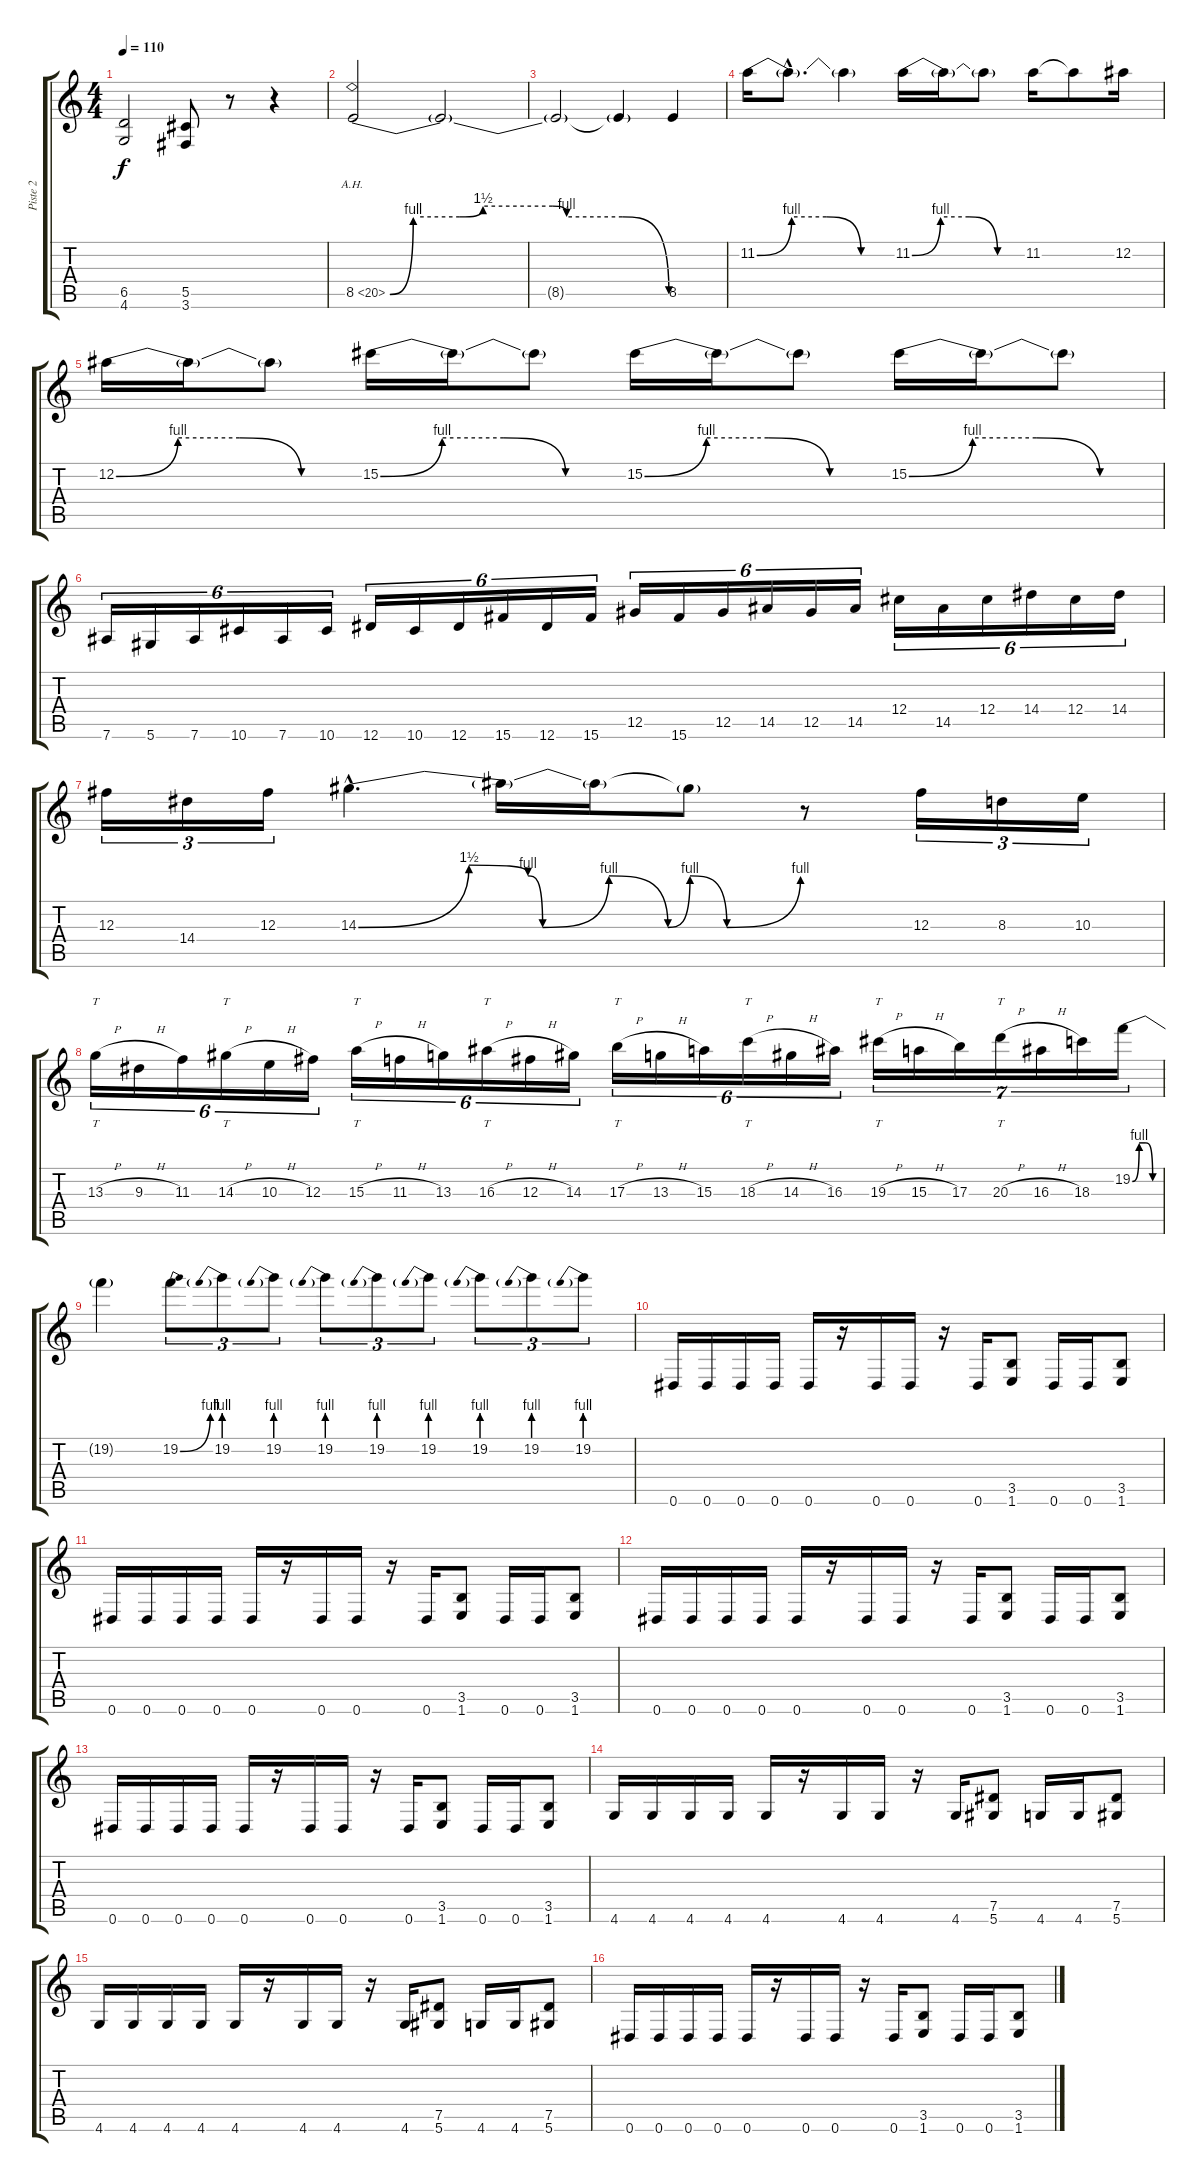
\track ("Piste 2" "Piste 2") {instrument distortionguitar}
\staff {score tabs}
\tuning (Eb4 Bb3 Gb3 Db3 Ab2 Eb2) {hide}
\ts (4 4)
\tempo 110
\clef g2
\ks c
(6.5 4.6).2{dy f} (5.5 3.6).8 r.8 r.4 |
8.5{be (custom 0 0 5 4 15 4 20 6 35 6 38 4 50 4 60 0) ah 12}.2{instrument guitarharmonics} 8.5{t}.2 |
8.5{t}.2 8.5{t}.4{instrument distortionguitar} 8.5.4 |
11.2{be (custom 0 0 15 4 30 4 45 0 60 0)}.16 11.2{hac t}.8{d} 11.2{t}.4 11.2{be (custom 0 0 15 4 30 4 45 0 60 0)}.16 11.2{t}.16 11.2{t}.8 11.2.16 11.2{t}.8 12.2.16 |
12.2{be (custom 0 0 15 4 30 4 45 0 60 0)}.16 12.2{t}.16 12.2{t}.8 15.2{be (custom 0 0 15 4 30 4 45 0 60 0)}.16 15.2{t}.16 15.2{t}.8 15.2{be (custom 0 0 15 4 30 4 45 0 60 0)}.16 15.2{t}.16 15.2{t}.8 15.2{be (custom 0 0 15 4 30 4 45 0 60 0)}.16 15.2{t}.16 15.2{t}.8 |
7.6.16{tu (6 4)} 5.6.16{tu (6 4)} 7.6.16{tu (6 4)} 10.6.16{tu (6 4)} 7.6.16{tu (6 4)} 10.6.16{tu (6 4)} 12.6.16{tu (6 4)} 10.6.16{tu (6 4)} 12.6.16{tu (6 4)} 15.6.16{tu (6 4)} 12.6.16{tu (6 4)} 15.6.16{tu (6 4)} 12.5.16{tu (6 4)} 15.6.16{tu (6 4)} 12.5.16{tu (6 4)} 14.5.16{tu (6 4)} 12.5.16{tu (6 4)} 14.5.16{tu (6 4)} 12.4.16{tu (6 4)} 14.5.16{tu (6 4)} 12.4.16{tu (6 4)} 14.4.16{tu (6 4)} 12.4.16{tu (6 4)} 14.4.16{tu (6 4)} |
12.3.16{tu (3 2)} 14.4.16{tu (3 2)} 12.3.16{tu (3 2)} 14.3{be (custom 0 0 15 6 23 4 25 0 34 4 42 0 45 4 50 0 60 4) hac}.4{d} 14.3{t}.16 14.3{t}.16 14.3{t}.8 r.8 12.3.16{tu (3 2)} 8.3.16{tu (3 2)} 10.3.16{tu (3 2)} |
13.3{h}.16{tt tu (6 4)} 9.3{h}.16{tu (6 4)} 11.3.16{tu (6 4)} 14.3{h}.16{tt tu (6 4)} 10.3{h}.16{tu (6 4)} 12.3.16{tu (6 4)} 15.3{h}.16{tt tu (6 4)} 11.3{h}.16{tu (6 4)} 13.3.16{tu (6 4)} 16.3{h}.16{tt tu (6 4)} 12.3{h}.16{tu (6 4)} 14.3.16{tu (6 4)} 17.3{h}.16{tt tu (6 4)} 13.3{h}.16{tu (6 4)} 15.3.16{tu (6 4)} 18.3{h}.16{tt tu (6 4)} 14.3{h}.16{tu (6 4)} 16.3.16{tu (6 4)} 19.3{h}.16{tt tu (7 4)} 15.3{h}.16{tu (7 4)} 17.3.16{tu (7 4)} 20.3{h}.16{tt tu (7 4)} 16.3{h}.16{tu (7 4)} 18.3.16{tu (7 4)} 19.2{be (custom 0 0 15 4 30 4 45 0 60 0)}.16{tu (7 4)} |
19.2{t}.4 19.2{be (bend 0 0 60 4)}.8{tu (3 2)} 19.2{be (prebend 0 4 60 4)}.8{tu (3 2)} 19.2{be (prebend 0 4 60 4)}.8{tu (3 2)} 19.2{be (prebend 0 4 60 4)}.8{tu (3 2)} 19.2{be (prebend 0 4 60 4)}.8{tu (3 2)} 19.2{be (prebend 0 4 60 4)}.8{tu (3 2)} 19.2{be (prebend 0 4 60 4)}.8{tu (3 2)} 19.2{be (prebend 0 4 60 4)}.8{tu (3 2)} 19.2{be (prebend 0 4 60 4)}.8{tu (3 2)} |
0.6.16 0.6.16 0.6.16 0.6.16 0.6.16 r.16 0.6.16 0.6.16 r.16 0.6.16 (3.5 1.6).8 0.6.16 0.6.16 (3.5 1.6).8 |
0.6.16 0.6.16 0.6.16 0.6.16 0.6.16 r.16 0.6.16 0.6.16 r.16 0.6.16 (3.5 1.6).8 0.6.16 0.6.16 (3.5 1.6).8 |
0.6.16 0.6.16 0.6.16 0.6.16 0.6.16 r.16 0.6.16 0.6.16 r.16 0.6.16 (3.5 1.6).8 0.6.16 0.6.16 (3.5 1.6).8 |
0.6.16 0.6.16 0.6.16 0.6.16 0.6.16 r.16 0.6.16 0.6.16 r.16 0.6.16 (3.5 1.6).8 0.6.16 0.6.16 (3.5 1.6).8 |
4.6.16 4.6.16 4.6.16 4.6.16 4.6.16 r.16 4.6.16 4.6.16 r.16 4.6.16 (7.5 5.6).8 4.6.16 4.6.16 (7.5 5.6).8 |
4.6.16 4.6.16 4.6.16 4.6.16 4.6.16 r.16 4.6.16 4.6.16 r.16 4.6.16 (7.5 5.6).8 4.6.16 4.6.16 (7.5 5.6).8 |
0.6.16 0.6.16 0.6.16 0.6.16 0.6.16 r.16 0.6.16 0.6.16 r.16 0.6.16 (3.5 1.6).8 0.6.16 0.6.16 (3.5 1.6).8
